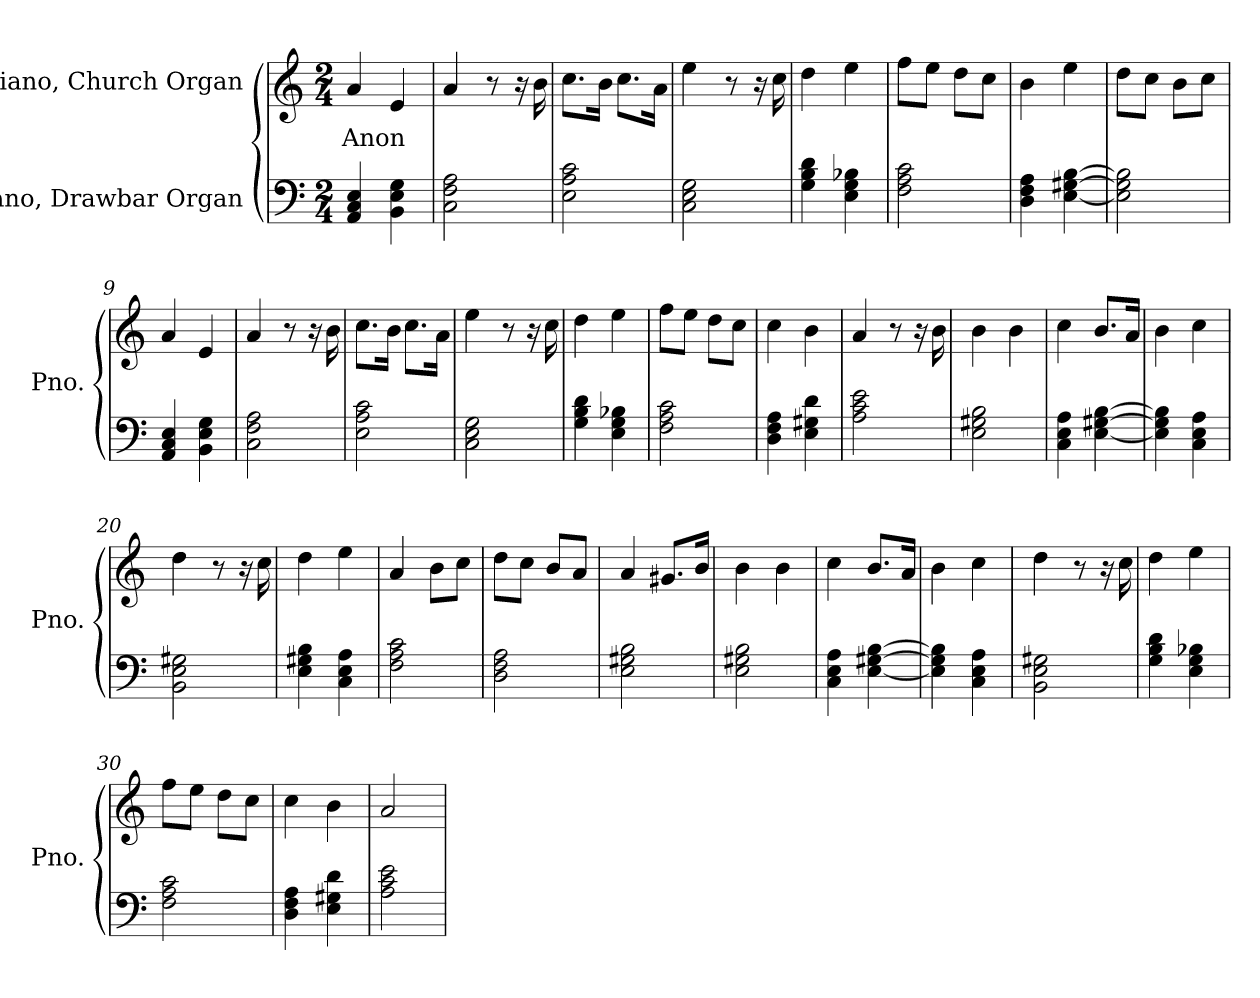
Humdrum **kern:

**kern	**kern	**text
*part2	*part1	*part1
*staff2	*staff1	*staff1
*I"Piano, Drawbar Organ	*I"Piano, Church Organ	*
*I'Pno.	*I'Pno.	*
*clefF4	*clefG2	*
*k[]	*k[]	*
*M2/4	*M2/4	*
*MM100	*MM100	*
=1	=1	=1
!	!	!LO:LY:b
4AA/ 4C/ 4E/	4a/	Anon
4BB\ 4E\ 4G\	4e/	.
=2	=2	=2
2C\ 2F\ 2A\	4a/	.
.	8r	.
.	16r	.
.	16b\	.
=3	=3	=3
2E\ 2A\ 2c\	8.cc\L	.
.	16b\Jk	.
.	8.cc\L	.
.	16a\Jk	.
=4	=4	=4
2C\ 2E\ 2G\	4ee\	.
.	8r	.
.	16r	.
.	16cc\	.
=5	=5	=5
4G\ 4B\ 4d\	4dd\	.
4E\ 4G\ 4B-X\	4ee\	.
=6	=6	=6
2F\ 2A\ 2c\	8ff\L	.
.	8ee\J	.
.	8dd\L	.
.	8cc\J	.
=7	=7	=7
4D\ 4F\ 4A\	4b\	.
[4E\ [4G#X\ [4B\	4ee\	.
!!LO:LB:g=z
=8	=8	=8
2E\] 2G#\] 2B\]	8dd\L	.
.	8cc\J	.
.	8b\L	.
.	8cc\J	.
=9	=9	=9
4AA/ 4C/ 4E/	4a/	.
4BB\ 4E\ 4G\	4e/	.
=10	=10	=10
2C\ 2F\ 2A\	4a/	.
.	8r	.
.	16r	.
.	16b\	.
=11	=11	=11
2E\ 2A\ 2c\	8.cc\L	.
.	16b\Jk	.
.	8.cc\L	.
.	16a\Jk	.
=12	=12	=12
2C\ 2E\ 2G\	4ee\	.
.	8r	.
.	16r	.
.	16cc\	.
=13	=13	=13
4G\ 4B\ 4d\	4dd\	.
4E\ 4G\ 4B-X\	4ee\	.
=14	=14	=14
2F\ 2A\ 2c\	8ff\L	.
.	8ee\J	.
.	8dd\L	.
.	8cc\J	.
=15	=15	=15
4D\ 4F\ 4A\	4cc\	.
4E\ 4G#X\ 4d\	4b\	.
=16	=16	=16
2A\ 2c\ 2e\	4a/	.
.	8r	.
.	16r	.
.	16b\	.
!!LO:LB:g=z
=17	=17	=17
2E\ 2G#X\ 2B\	4b\	.
.	4b\	.
=18	=18	=18
4C\ 4E\ 4A\	4cc\	.
[4E\ [4G#X\ [4B\	8.b/L	.
.	16a/Jk	.
=19	=19	=19
4E\] 4G#\] 4B\]	4b\	.
4C\ 4E\ 4A\	4cc\	.
=20	=20	=20
2BB\ 2E\ 2G#X\	4dd\	.
.	8r	.
.	16r	.
.	16cc\	.
=21	=21	=21
4E\ 4G#X\ 4B\	4dd\	.
4C\ 4E\ 4A\	4ee\	.
=22	=22	=22
2F\ 2A\ 2c\	4a/	.
.	8b\L	.
.	8cc\J	.
=23	=23	=23
2D\ 2F\ 2A\	8dd\L	.
.	8cc\J	.
.	8b/L	.
.	8a/J	.
=24	=24	=24
2E\ 2G#X\ 2B\	4a/	.
.	8.g#X/L	.
.	16b/Jk	.
=25	=25	=25
2E\ 2G#X\ 2B\	4b\	.
.	4b\	.
=26	=26	=26
4C\ 4E\ 4A\	4cc\	.
[4E\ [4G#X\ [4B\	8.b/L	.
.	16a/Jk	.
!!LO:LB:g=z
=27	=27	=27
4E\] 4G#\] 4B\]	4b\	.
4C\ 4E\ 4A\	4cc\	.
=28	=28	=28
2BB\ 2E\ 2G#X\	4dd\	.
.	8r	.
.	16r	.
.	16cc\	.
=29	=29	=29
4G\ 4B\ 4d\	4dd\	.
4E\ 4G\ 4B-X\	4ee\	.
=30	=30	=30
2F\ 2A\ 2c\	8ff\L	.
.	8ee\J	.
.	8dd\L	.
.	8cc\J	.
=31	=31	=31
4D\ 4F\ 4A\	4cc\	.
4E\ 4G#X\ 4d\	4b\	.
=32	=32	=32
2A\ 2c\ 2e\	2a/	.
=	=	=
*-	*-	*-
